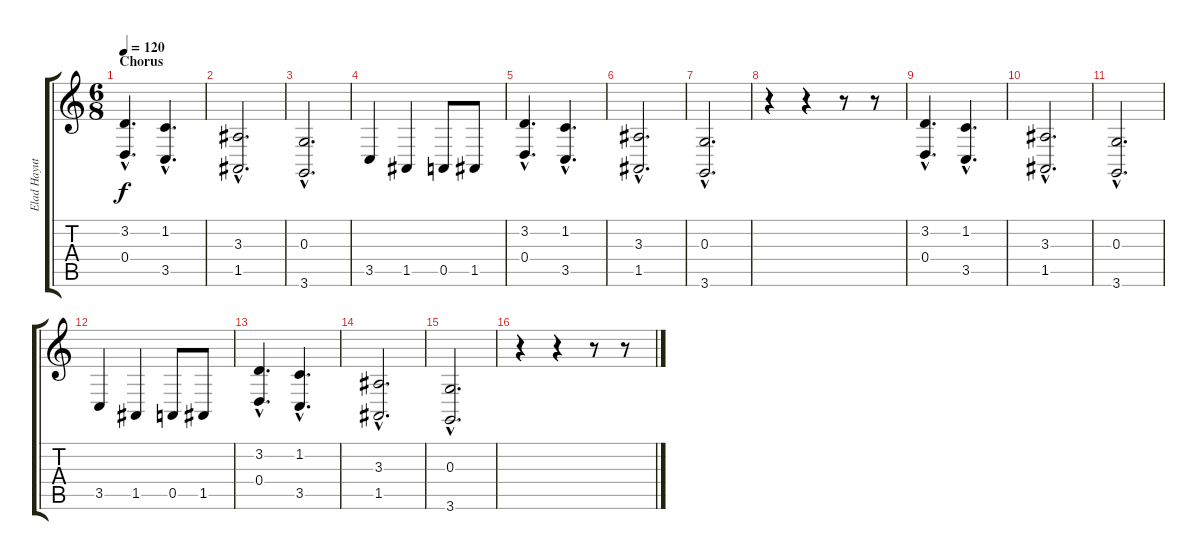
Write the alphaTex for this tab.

\track ("Elad Hayut" "Elad Hayut") {instrument pad8sweep}
\staff {score tabs}
\tuning (E4 B3 G3 D3 A2 E2) {hide}
\ts (6 8)
\section ("" "Chorus ")
\tempo 120
\clef g2
\ks c
(3.2{hac} 0.4{hac}).4{d dy f} (1.2{hac} 3.5{hac}).4{d} |
(3.3{hac} 1.5{hac}).2{d} |
(0.3{hac} 3.6{hac}).2{d} |
3.5.4 1.5.4 0.5.8 1.5.8 |
(3.2{hac} 0.4{hac}).4{d} (1.2{hac} 3.5{hac}).4{d} |
(3.3{hac} 1.5{hac}).2{d} |
(0.3{hac} 3.6{hac}).2{d} |
r.4 r.4 r.8 r.8 |
(3.2{hac} 0.4{hac}).4{d} (1.2{hac} 3.5{hac}).4{d} |
(3.3{hac} 1.5{hac}).2{d} |
(0.3{hac} 3.6{hac}).2{d} |
3.5.4 1.5.4 0.5.8 1.5.8 |
(3.2{hac} 0.4{hac}).4{d} (1.2{hac} 3.5{hac}).4{d} |
(3.3{hac} 1.5{hac}).2{d} |
(0.3{hac} 3.6{hac}).2{d} |
r.4 r.4 r.8 r.8
